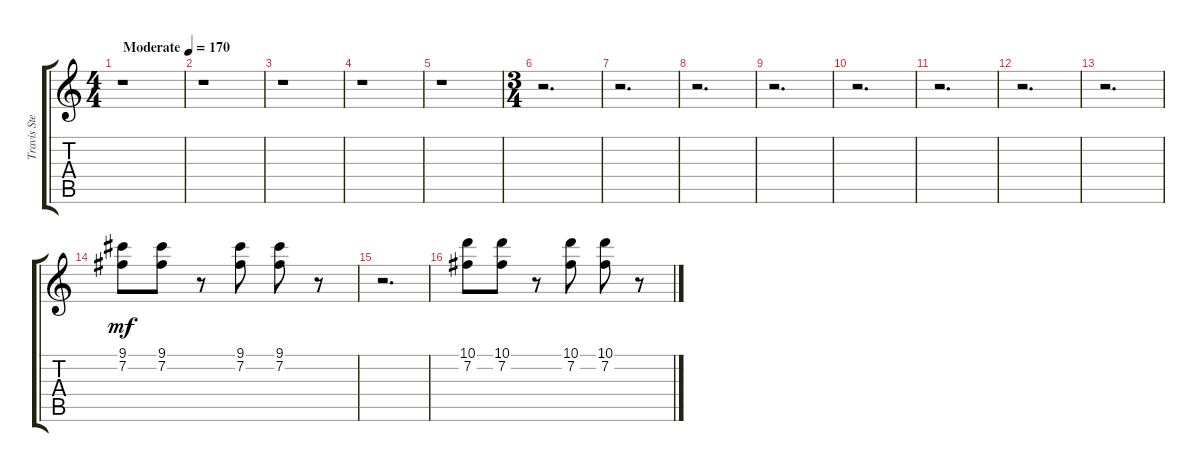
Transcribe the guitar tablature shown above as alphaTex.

\track ("Travis Stever" "Travis Ste") {instrument electricguitarclean}
\staff {score tabs}
\tuning (E4 B3 G3 D3 A2 E2) {hide}
\ts (4 4)
\tempo (170 "Moderate")
\clef g2
\ks c
r.1{dy mf instrument electricguitarclean} |
r.1 |
r.1 |
r.1 |
r.1 |
\ts (3 4)
r.2{d} |
r.2{d} |
r.2{d} |
r.2{d} |
r.2{d} |
r.2{d} |
r.2{d} |
r.2{d} |
(9.1 7.2).8 (9.1 7.2).8 r.8 (9.1 7.2).8 (9.1 7.2).8 r.8 |
r.2{d} |
(10.1 7.2).8 (10.1 7.2).8 r.8 (10.1 7.2).8 (10.1 7.2).8 r.8
